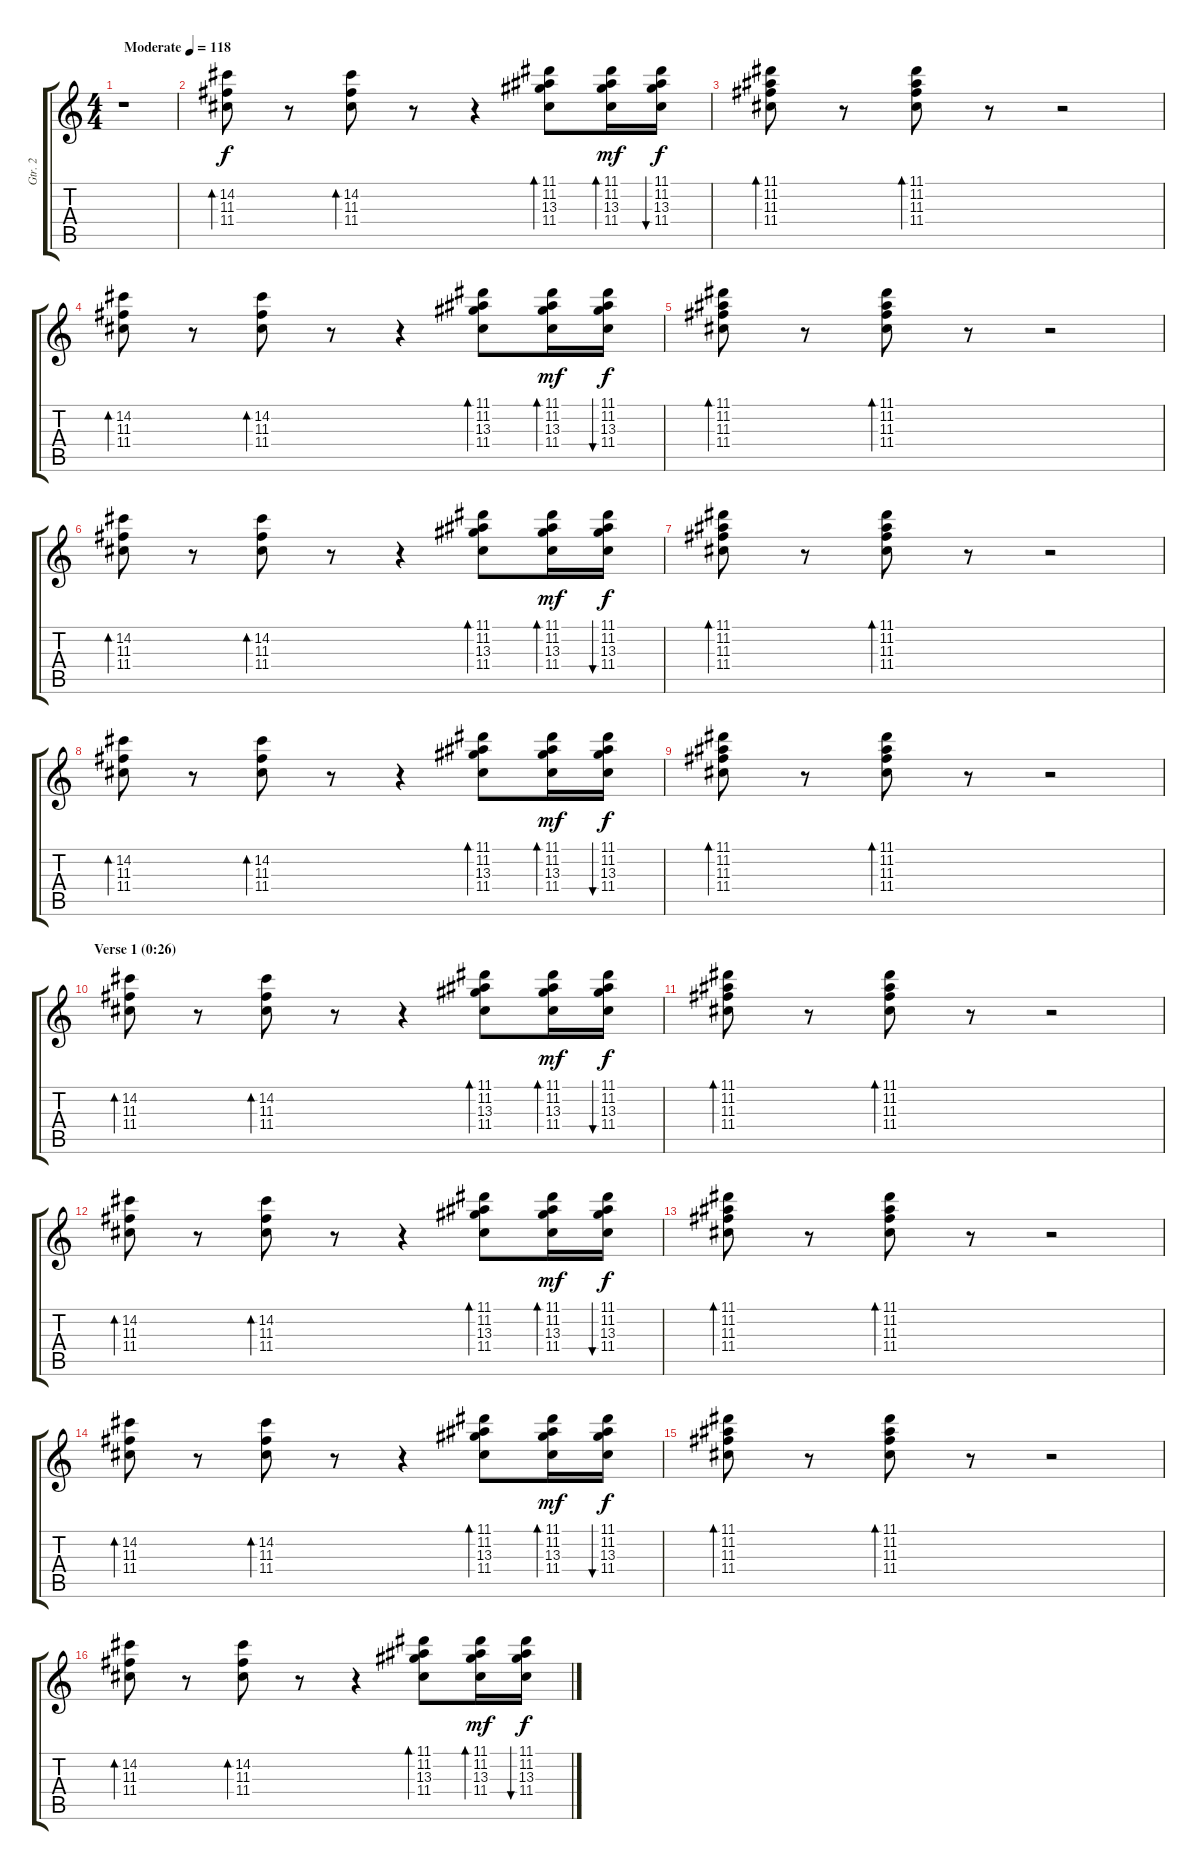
\track ("Gtr. 2" "Gtr. 2") {instrument electricguitarclean}
\staff {score tabs}
\tuning (E4 B3 G3 D3 A2 E2) {hide}
\ts (4 4)
\tempo (118 "Moderate")
\clef g2
\ks c
r.1{dy f instrument electricguitarclean} |
(14.2 11.3 11.4).8{bd 60} r.8 (14.2 11.3 11.4).8{bd 60} r.8 r.4 (11.1 11.2 13.3 11.4).8{bd 60} (11.1 11.2 13.3 11.4).16{bd 60 dy mf} (11.1 11.2 13.3 11.4).16{bu 60 dy f} |
(11.1 11.2 11.3 11.4).8{bd 60} r.8 (11.1 11.2 11.3 11.4).8{bd 60} r.8 r.2 |
(14.2 11.3 11.4).8{bd 60} r.8 (14.2 11.3 11.4).8{bd 60} r.8 r.4 (11.1 11.2 13.3 11.4).8{bd 60} (11.1 11.2 13.3 11.4).16{bd 60 dy mf} (11.1 11.2 13.3 11.4).16{bu 60 dy f} |
(11.1 11.2 11.3 11.4).8{bd 60} r.8 (11.1 11.2 11.3 11.4).8{bd 60} r.8 r.2 |
(14.2 11.3 11.4).8{bd 60} r.8 (14.2 11.3 11.4).8{bd 60} r.8 r.4 (11.1 11.2 13.3 11.4).8{bd 60} (11.1 11.2 13.3 11.4).16{bd 60 dy mf} (11.1 11.2 13.3 11.4).16{bu 60 dy f} |
(11.1 11.2 11.3 11.4).8{bd 60} r.8 (11.1 11.2 11.3 11.4).8{bd 60} r.8 r.2 |
(14.2 11.3 11.4).8{bd 60} r.8 (14.2 11.3 11.4).8{bd 60} r.8 r.4 (11.1 11.2 13.3 11.4).8{bd 60} (11.1 11.2 13.3 11.4).16{bd 60 dy mf} (11.1 11.2 13.3 11.4).16{bu 60 dy f} |
(11.1 11.2 11.3 11.4).8{bd 60} r.8 (11.1 11.2 11.3 11.4).8{bd 60} r.8 r.2 |
\section ("" "Verse 1 (0:26)")
(14.2 11.3 11.4).8{bd 60} r.8 (14.2 11.3 11.4).8{bd 60} r.8 r.4 (11.1 11.2 13.3 11.4).8{bd 60} (11.1 11.2 13.3 11.4).16{bd 60 dy mf} (11.1 11.2 13.3 11.4).16{bu 60 dy f} |
(11.1 11.2 11.3 11.4).8{bd 60} r.8 (11.1 11.2 11.3 11.4).8{bd 60} r.8 r.2 |
(14.2 11.3 11.4).8{bd 60} r.8 (14.2 11.3 11.4).8{bd 60} r.8 r.4 (11.1 11.2 13.3 11.4).8{bd 60} (11.1 11.2 13.3 11.4).16{bd 60 dy mf} (11.1 11.2 13.3 11.4).16{bu 60 dy f} |
(11.1 11.2 11.3 11.4).8{bd 60} r.8 (11.1 11.2 11.3 11.4).8{bd 60} r.8 r.2 |
(14.2 11.3 11.4).8{bd 60} r.8 (14.2 11.3 11.4).8{bd 60} r.8 r.4 (11.1 11.2 13.3 11.4).8{bd 60} (11.1 11.2 13.3 11.4).16{bd 60 dy mf} (11.1 11.2 13.3 11.4).16{bu 60 dy f} |
(11.1 11.2 11.3 11.4).8{bd 60} r.8 (11.1 11.2 11.3 11.4).8{bd 60} r.8 r.2 |
(14.2 11.3 11.4).8{bd 60} r.8 (14.2 11.3 11.4).8{bd 60} r.8 r.4 (11.1 11.2 13.3 11.4).8{bd 60} (11.1 11.2 13.3 11.4).16{bd 60 dy mf} (11.1 11.2 13.3 11.4).16{bu 60 dy f}
